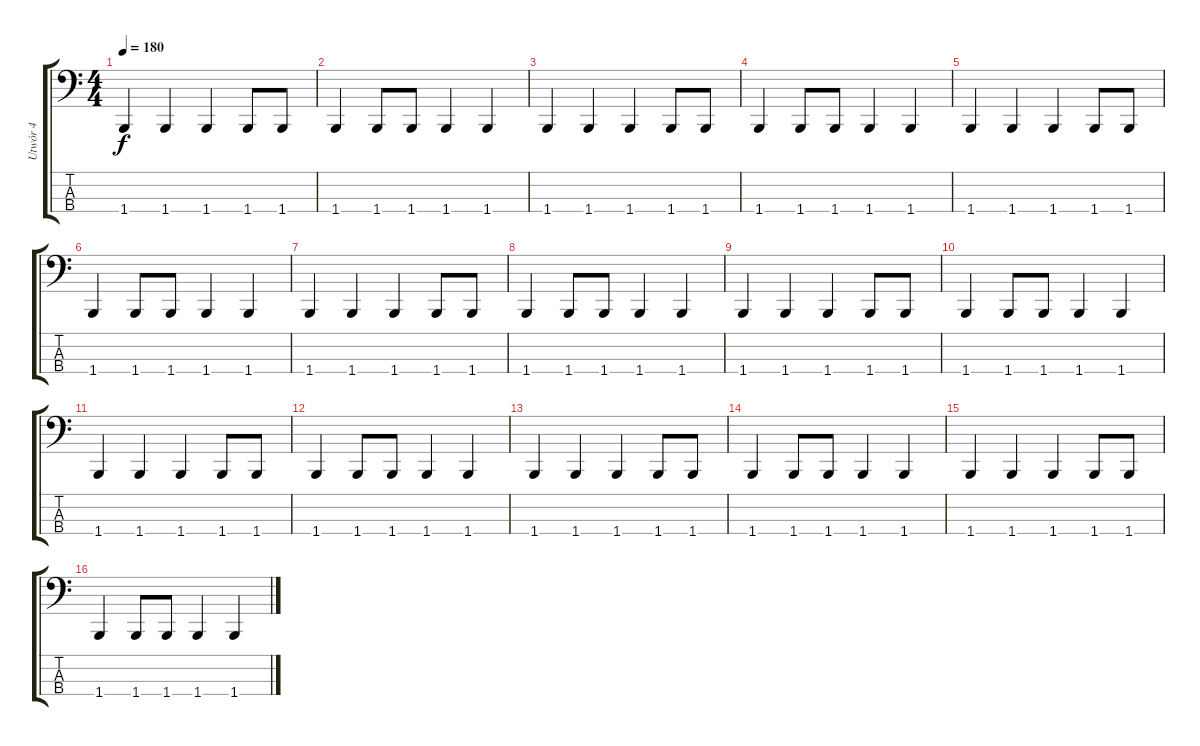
\track ("Utwór 4" "Utwór 4") {instrument electricbassfinger}
\staff {score tabs}
\tuning (Eb2 Bb1 F1 Bb0) {hide}
\ts (4 4)
\tempo 180
\clef f4
\ks c
1.4.4{dy f instrument electricbassfinger} 1.4.4 1.4.4 1.4.8 1.4.8 |
1.4.4 1.4.8 1.4.8 1.4.4 1.4.4 |
1.4.4 1.4.4 1.4.4 1.4.8 1.4.8 |
1.4.4 1.4.8 1.4.8 1.4.4 1.4.4 |
1.4.4 1.4.4 1.4.4 1.4.8 1.4.8 |
1.4.4 1.4.8 1.4.8 1.4.4 1.4.4 |
1.4.4 1.4.4 1.4.4 1.4.8 1.4.8 |
1.4.4 1.4.8 1.4.8 1.4.4 1.4.4 |
1.4.4 1.4.4 1.4.4 1.4.8 1.4.8 |
1.4.4 1.4.8 1.4.8 1.4.4 1.4.4 |
1.4.4 1.4.4 1.4.4 1.4.8 1.4.8 |
1.4.4 1.4.8 1.4.8 1.4.4 1.4.4 |
1.4.4 1.4.4 1.4.4 1.4.8 1.4.8 |
1.4.4 1.4.8 1.4.8 1.4.4 1.4.4 |
1.4.4 1.4.4 1.4.4 1.4.8 1.4.8 |
1.4.4 1.4.8 1.4.8 1.4.4 1.4.4
